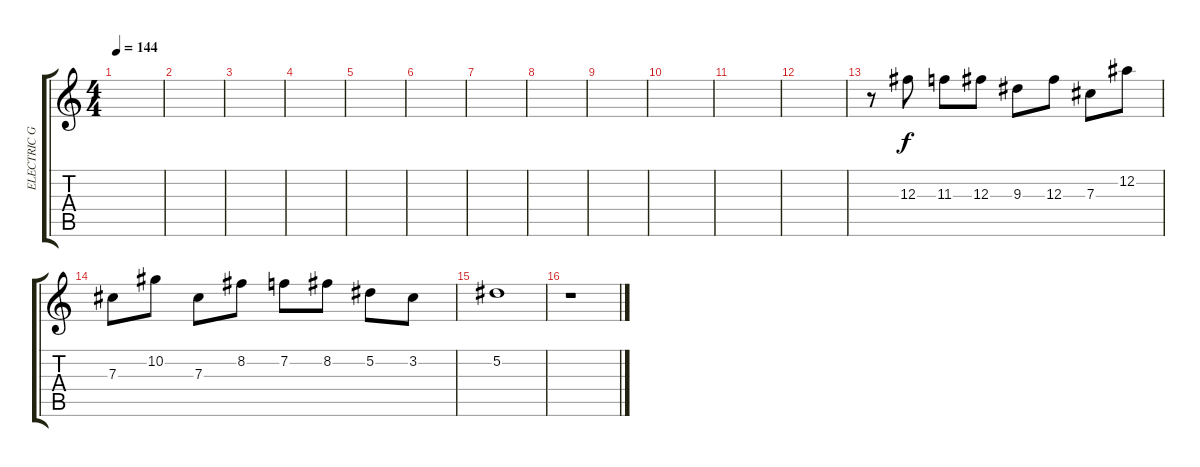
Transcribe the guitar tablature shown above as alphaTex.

\track ("ELECTRIC GUITAR" "ELECTRIC G") {instrument distortionguitar}
\staff {score tabs}
\tuning (Eb4 Bb3 Gb3 Db3 Ab2 Db2) {hide}
\ts (4 4)
\tempo 144
\clef g2
\ks c
|
|
|
|
|
|
|
|
|
|
|
|
r.8 12.3.8 11.3.8 12.3.8 9.3.8 12.3.8 7.3.8 12.2.8 |
7.3.8 10.2.8 7.3.8 8.2.8 7.2.8 8.2.8 5.2.8 3.2.8 |
5.2.1 |
r.1
